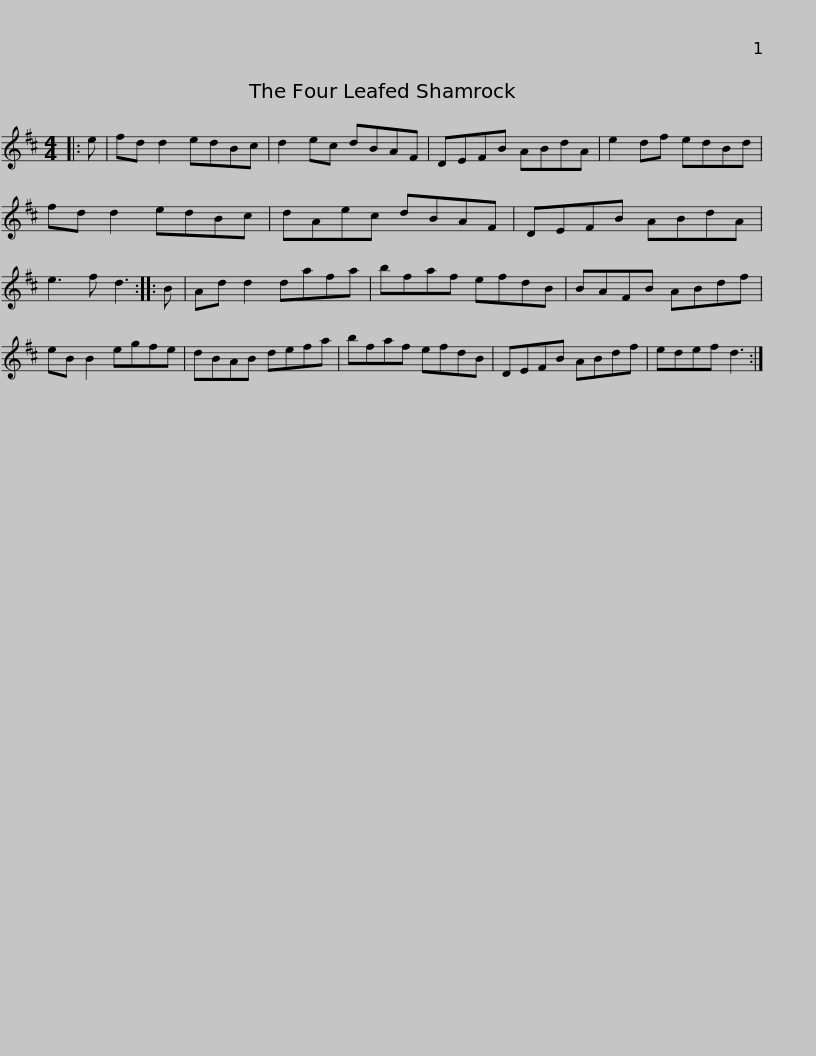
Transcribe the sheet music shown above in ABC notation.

X:1
L:1/8
M:4/4
I:linebreak $
K:D
V:1 treble
V:1
|: e | fd d2 edBc | d2 ec dBAF | DEFB ABdA | e2 df edBd | %5
 fd d2 edBc |$ dAec dBAF | DEFB ABdA | e3 f d3 :: B | %10
 Ad d2 dafa | bfaf efdB |$ BAFB ABdf | eB B2 egfe | dBAB defa | %15
 bfaf efdB | DEFB ABdf | edef d3 :| %18
